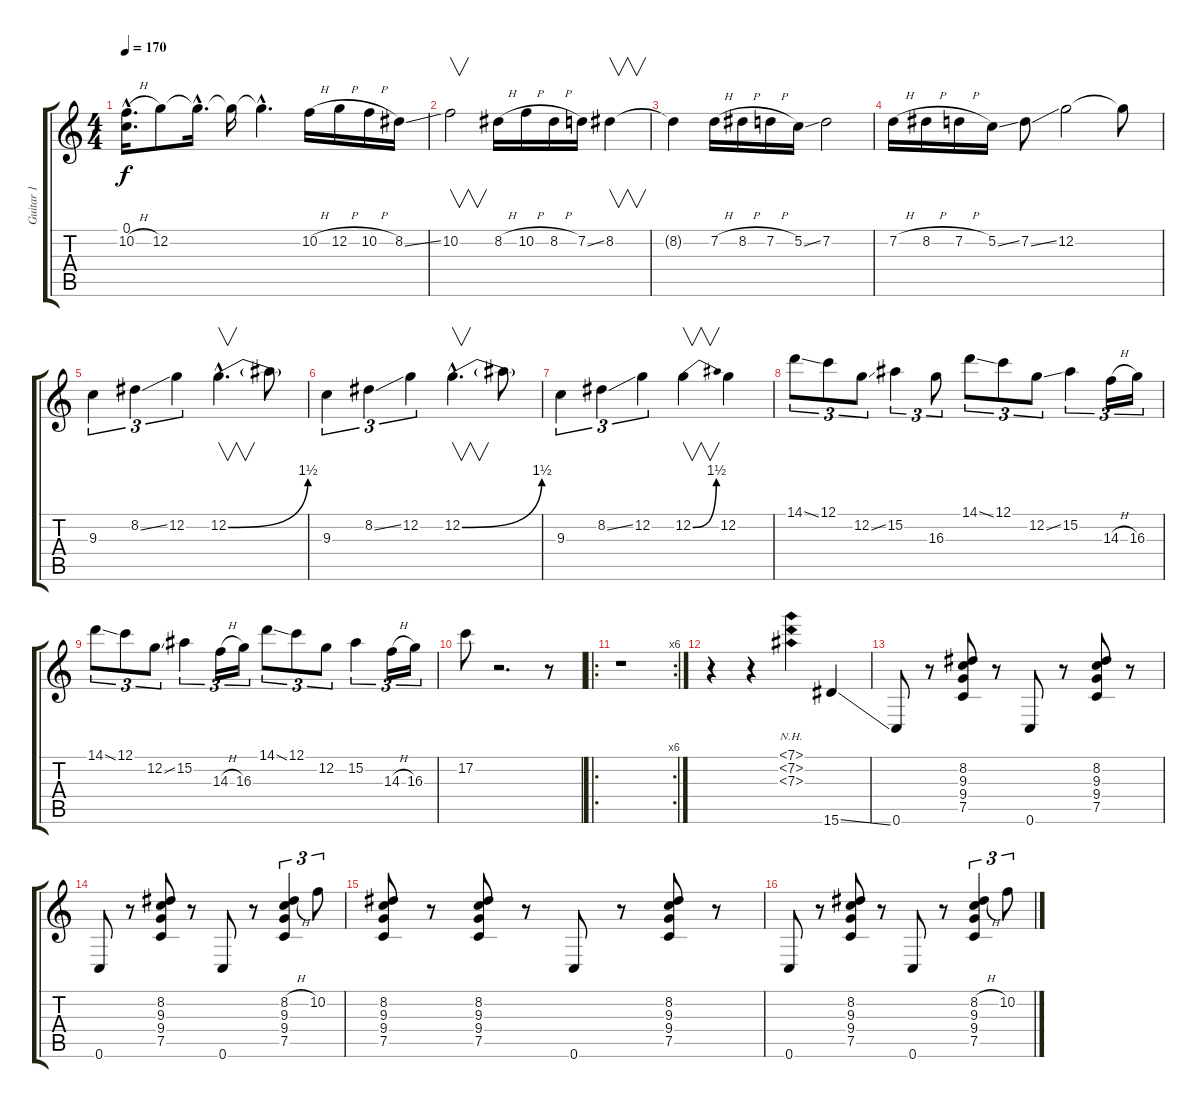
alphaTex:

\track ("Guitar 1" "Guitar 1") {instrument overdrivenguitar}
\staff {score tabs}
\tuning (C4 G3 Eb3 Bb2 F2 C2) {hide}
\ts (4 4)
\tempo 170
\clef g2
\ks c
(0.1{hac} 10.2{h hac}).16{d dy f} 12.2.8 12.2{hac t}.16{d} 12.2{t}.16 12.2{hac t}.4{d} 10.2{h}.16 12.2{h}.16 10.2{h}.16 8.2{ss}.16 |
10.2.2{v} 8.2{h}.16 10.2{h}.16 8.2{h}.16 7.2{ss}.16 8.2.4{v} |
8.2{t}.4 7.2{h}.16 8.2{h}.16 7.2{h}.16 5.2{ss}.16 7.2.2 |
7.2{h}.16 8.2{h}.16 7.2{h}.16 5.2{ss}.16 7.2{ss}.8 12.2.2 12.2{t}.8 |
9.3.4{tu (3 2)} 8.2{ss}.4{tu (3 2)} 12.2.4{tu (3 2)} 12.2{be (bend 0 0 60 6) hac}.4{v d} 12.2{t}.8 |
9.3.4{tu (3 2)} 8.2{ss}.4{tu (3 2)} 12.2.4{tu (3 2)} 12.2{be (bend 0 0 60 6) hac}.4{v d} 12.2{t}.8 |
9.3.4{tu (3 2)} 8.2{ss}.4{tu (3 2)} 12.2.4{tu (3 2)} 12.2{be (bend 0 0 60 6)}.4{v} 12.2.4 |
14.1{ss}.8{tu (3 2)} 12.1.8{tu (3 2)} 12.2{ss}.8{tu (3 2)} 15.2.4{tu (3 2)} 16.3.8{tu (3 2)} 14.1{ss}.8{tu (3 2)} 12.1.8{tu (3 2)} 12.2{ss}.8{tu (3 2)} 15.2.4{tu (3 2)} 14.3{h}.16{tu (3 2)} 16.3.16{tu (3 2)} |
14.1{ss}.8{tu (3 2)} 12.1.8{tu (3 2)} 12.2{ss}.8{tu (3 2)} 15.2.4{tu (3 2)} 14.3{h}.16{tu (3 2)} 16.3.16{tu (3 2)} 14.1{ss}.8{tu (3 2)} 12.1.8{tu (3 2)} 12.2.8{tu (3 2)} 15.2.4{tu (3 2)} 14.3{h}.16{tu (3 2)} 16.3.16{tu (3 2)} |
17.2.8 r.2{d} r.8 |
\ro
\rc 6
r.1{volume 12 balance 16} |
r.4 r.4 (7.1{nh} 7.2{nh} 7.3{nh}).4 15.6{ss}.4 |
0.6.8 r.8 (8.2 9.3 9.4 7.5).8 r.8 0.6.8 r.8 (8.2 9.3 9.4 7.5).8 r.8 |
0.6.8 r.8 (8.2 9.3 9.4 7.5).8 r.8 0.6.8 r.8 (8.2{h} 9.3 9.4 7.5).4{tu (3 2)} 10.2.8{tu (3 2)} |
(8.2 9.3 9.4 7.5).8 r.8 (8.2 9.3 9.4 7.5).8 r.8 0.6.8 r.8 (8.2 9.3 9.4 7.5).8 r.8 |
0.6.8 r.8 (8.2 9.3 9.4 7.5).8 r.8 0.6.8 r.8 (8.2{h} 9.3 9.4 7.5).4{tu (3 2)} 10.2.8{tu (3 2)}
